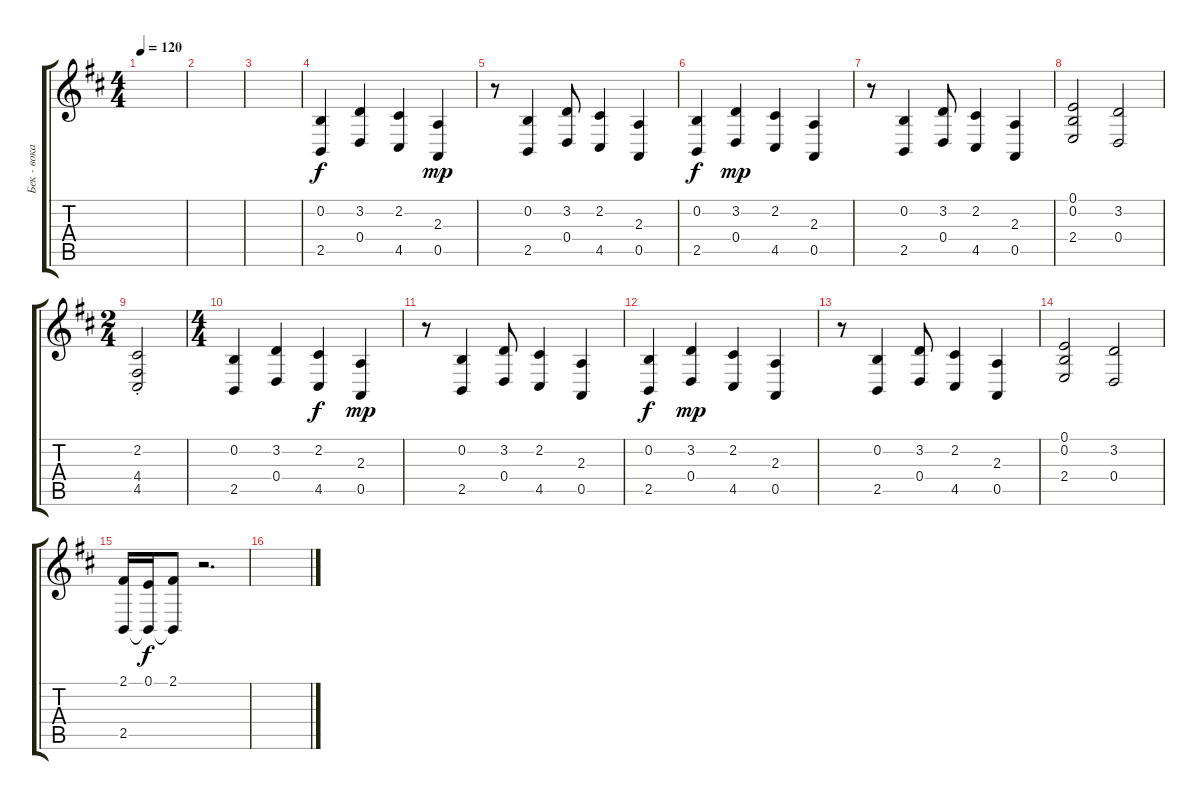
\track ("Бек - вокал" "Бек - вока") {instrument choiraahs}
\staff {score tabs}
\tuning (E4 B3 G3 D3 A2 E2) {hide}
\ts (4 4)
\tempo 120
\clef g2
\ks bminor
|
|
|
\ks d
(0.2 2.5).4 (3.2 0.4).4 (2.2 4.5).4{dy f} (2.3 0.5).4{dy mp} |
r.8 (0.2 2.5).4 (3.2 0.4).8 (2.2 4.5).4 (2.3 0.5).4 |
(0.2 2.5).4{dy f} (3.2 0.4).4{dy mp} (2.2 4.5).4 (2.3 0.5).4 |
r.8 (0.2 2.5).4 (3.2 0.4).8 (2.2 4.5).4 (2.3 0.5).4 |
(0.1 0.2 2.4).2 (3.2 0.4).2 |
\ts (2 4)
(2.2{st} 4.4{st} 4.5{st}).2 |
\ts (4 4)
(0.2 2.5).4 (3.2 0.4).4 (2.2 4.5).4{dy f} (2.3 0.5).4{dy mp} |
r.8 (0.2 2.5).4 (3.2 0.4).8 (2.2 4.5).4 (2.3 0.5).4 |
(0.2 2.5).4{dy f} (3.2 0.4).4{dy mp} (2.2 4.5).4 (2.3 0.5).4 |
r.8 (0.2 2.5).4 (3.2 0.4).8 (2.2 4.5).4 (2.3 0.5).4 |
(0.1 0.2 2.4).2 (3.2 0.4).2 |
(2.1 2.5).16 (0.1 2.5{t}).16{dy f} (2.1 2.5{t}).8 r.2{d} |
\ks bminor
